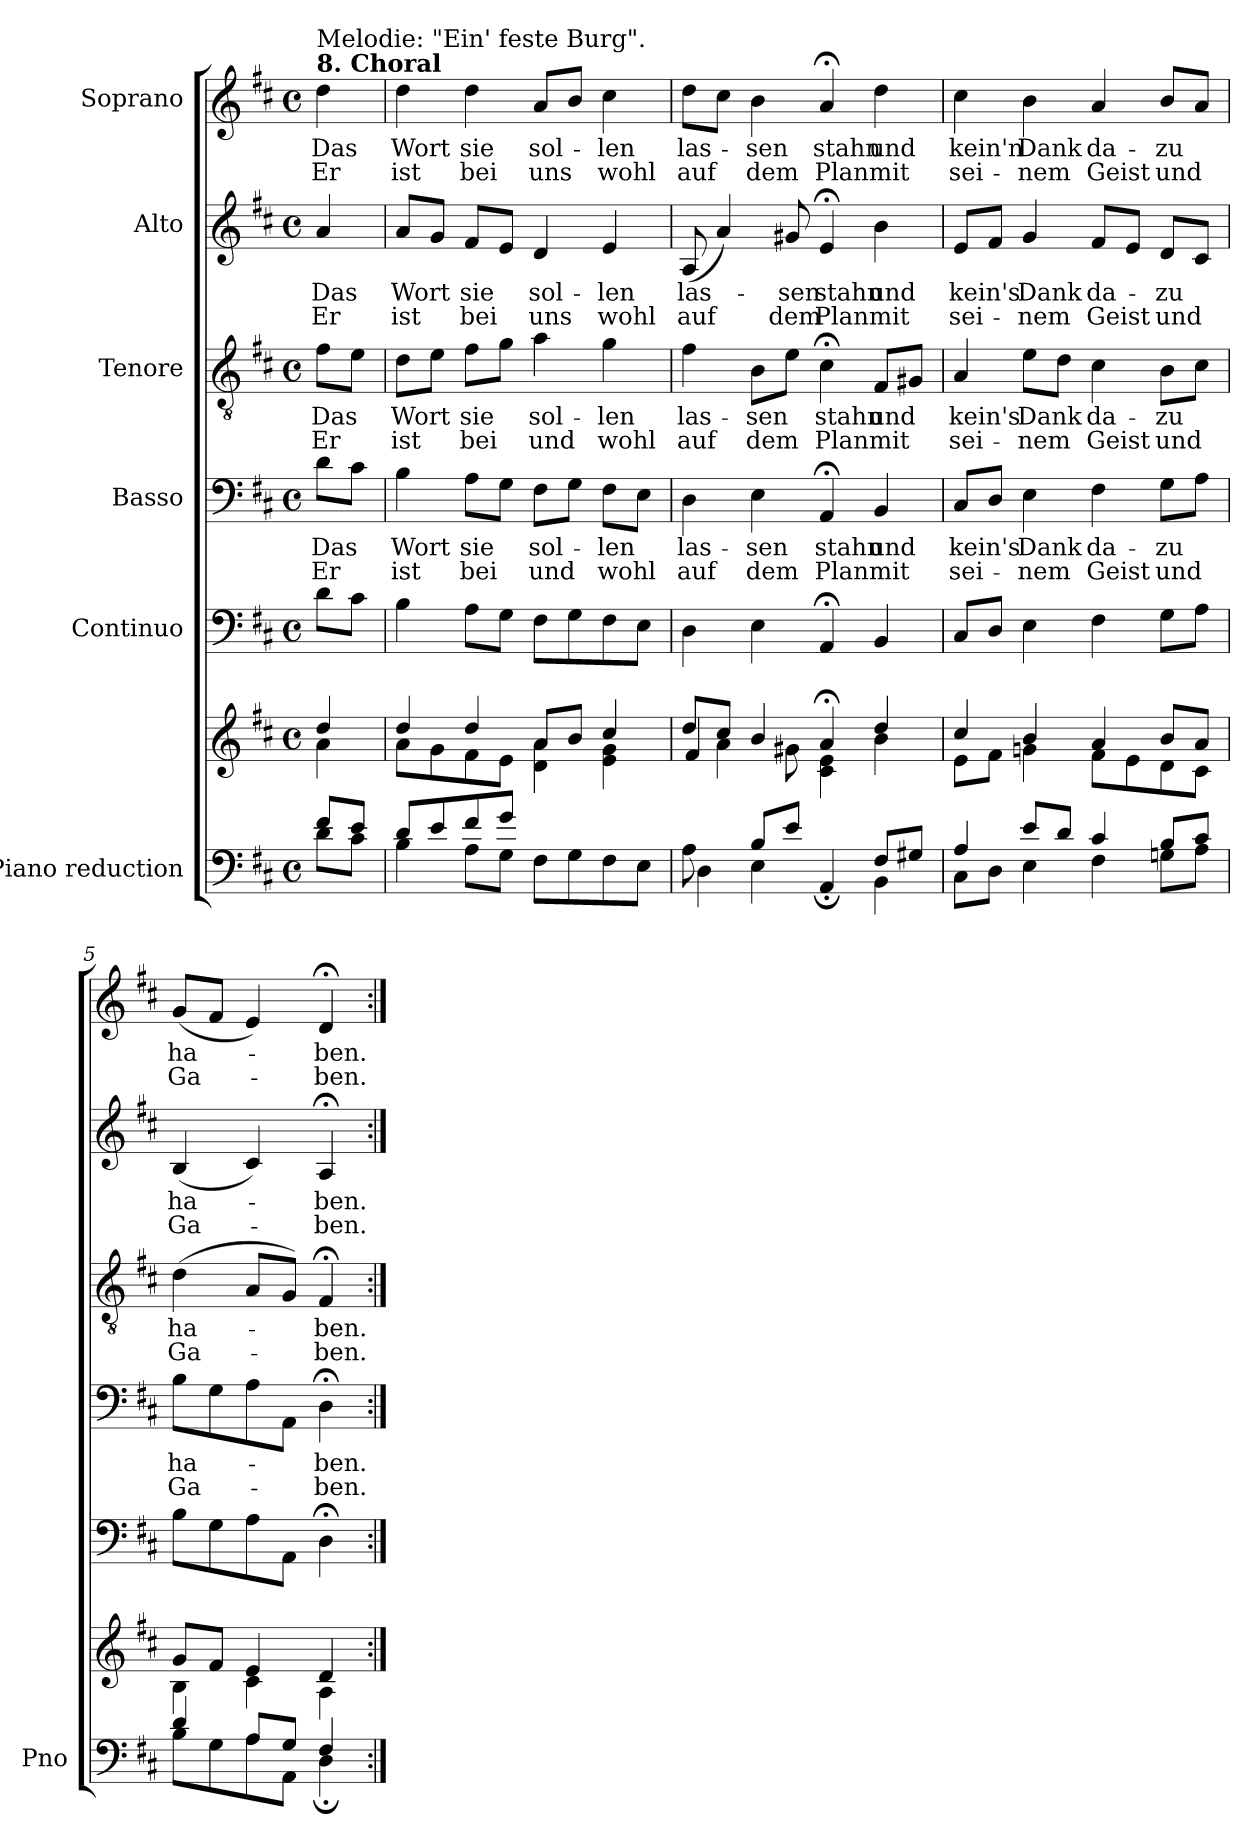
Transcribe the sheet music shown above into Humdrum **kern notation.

**kern	**kern	**kern	**kern	**text	**text	**kern	**text	**text	**kern	**text	**text	**kern	**text	**text
*part6	*part6	*part5	*part4	*part4	*part4	*part3	*part3	*part3	*part2	*part2	*part2	*part1	*part1	*part1
*staff7	*staff6	*staff5	*staff4	*staff4	*staff4	*staff3	*staff3	*staff3	*staff2	*staff2	*staff2	*staff1	*staff1	*staff1
*I"Piano reduction	*	*I"Continuo	*I"Basso	*	*	*I"Tenore	*	*	*I"Alto	*	*	*I"Soprano	*	*
*I'Pno	*	*	*	*	*	*	*	*	*	*	*	*	*	*
*stria5	*stria5	*	*	*	*	*	*	*	*	*	*	*	*	*
*clefF4	*clefG2	*clefF4	*clefF4	*	*	*clefGv2	*	*	*clefG2	*	*	*clefG2	*	*
*k[f#c#]	*k[f#c#]	*k[f#c#]	*k[f#c#]	*	*	*k[f#c#]	*	*	*k[f#c#]	*	*	*k[f#c#]	*	*
*M4/4	*M4/4	*M4/4	*M4/4	*	*	*M4/4	*	*	*M4/4	*	*	*M4/4	*	*
*met(c)	*met(c)	*met(c)	*met(c)	*	*	*met(c)	*	*	*met(c)	*	*	*met(c)	*	*
=1	=1	=1	=1	=1	=1	=1	=1	=1	=1	=1	=1	=1	=1	=1
*^	*^	*	*	*	*	*	*	*	*	*	*	*	*	*
!	!	!	!	!	!	!	!	!	!	!	!	!	!	!LO:TX:a:B:t=8. Choral	!	!
!	!	!	!	!	!	!	!	!	!	!	!	!	!	!LO:TX:a:t=Melodie&colon; "Ein' feste Burg".	!	!
!	!	!	!	!	!	!LO:LY:b	!LO:LY:b	!	!LO:LY:b	!LO:LY:b	!	!LO:LY:b	!LO:LY:b	!	!LO:LY:b	!LO:LY:b
8f#/L	8d\L	4dd/	4a\	8d\L	8d\L	Das	Er	8f#\L	Das	Er	4a/	Das	Er	4dd\	Das	Er
8e/J	8c#\J	.	.	8c#\J	8c#\J	.	.	8e\J	.	.	.	.	.	.	.	.
=2	=2	=2	=2	=2	=2	=2	=2	=2	=2	=2	=2	=2	=2	=2	=2	=2
!	!	!	!	!	!	!LO:LY:b	!LO:LY:b	!	!LO:LY:b	!LO:LY:b	!	!LO:LY:b	!LO:LY:b	!	!LO:LY:b	!LO:LY:b
8d/L	4B\	4dd/	8a\L	4B\	4B\	Wort	ist	8d\L	Wort	ist	8a/L	Wort	ist	4dd\	Wort	ist
8e/	.	.	8g\	.	.	.	.	8e\J	.	.	8g/J	.	.	.	.	.
!	!	!	!	!	!	!LO:LY:b	!LO:LY:b	!	!LO:LY:b	!LO:LY:b	!	!LO:LY:b	!LO:LY:b	!	!LO:LY:b	!LO:LY:b
8f#/	8A\L	4dd/	8f#\	8A\L	8A\L	sie	bei	8f#\L	sie	bei	8f#/L	sie	bei	4dd\	sie	bei
8g/J	8G\J	.	8e\J	8G\J	8G\J	.	.	8g\J	.	.	8e/J	.	.	.	.	.
!	!	!	!	!	!	!LO:LY:b	!LO:LY:b	!	!LO:LY:b	!LO:LY:b	!	!LO:LY:b	!LO:LY:b	!	!LO:LY:b	!LO:LY:b
2ryy	8F#\L	8a/L	4d\ 4a\	8F#\L	8F#\L	sol-	und	4a\	sol-	und	4d/	sol-	uns	8a/L	sol-	uns
.	8G\	8b/J	.	8G\	8G\J	.	.	.	.	.	.	.	.	8b/J	.	.
!	!	!	!	!	!	!LO:LY:b	!LO:LY:b	!	!LO:LY:b	!LO:LY:b	!	!LO:LY:b	!LO:LY:b	!	!LO:LY:b	!LO:LY:b
.	8F#\	4cc#/	4e\ 4g\	8F#\	8F#\L	-len	wohl	4g\	-len	wohl	4e/	-len	wohl	4cc#\	-len	wohl
.	8E\J	.	.	8E\J	8E\J	.	.	.	.	.	.	.	.	.	.	.
=3	=3	=3	=3	=3	=3	=3	=3	=3	=3	=3	=3	=3	=3	=3	=3	=3
*	*^	*	*^	*	*	*	*	*	*	*	*	*	*	*	*	*
!	!	!	!	!	!	!	!	!LO:LY:b	!LO:LY:b	!	!LO:LY:b	!LO:LY:b	!	!LO:LY:b	!LO:LY:b	!	!LO:LY:b	!LO:LY:b
(<8A\	4ryy	4D\	8dd/L	8ryy	4f#/	4D\	4D\	las-	auf	4f#\	las-	auf	(8A/	las-	auf	8dd\L	las-	auf
2..ryy	.	.	8cc#/J	4a\)	.	.	.	.	.	.	.	.	4a/)	.	.	8cc#\J	.	.
!	!	!	!	!	!	!	!	!LO:LY:b	!LO:LY:b	!	!LO:LY:b	!LO:LY:b	!	!	!	!	!LO:LY:b	!LO:LY:b
.	8B/L	4E\	4b/	.	2.ryy	4E\	4E\	-sen	dem	8B\L	-sen	dem	.	.	.	4b\	-sen	dem
!	!	!	!	!	!	!	!	!	!	!	!	!	!	!LO:LY:b	!LO:LY:b	!	!	!
.	8e/J	.	.	8g#X\	.	.	.	.	.	8e\J	.	.	8g#X/	-sen	dem	.	.	.
!	!	!	!	!	!	!	!	!LO:LY:b	!LO:LY:b	!	!LO:LY:b	!LO:LY:b	!	!LO:LY:b	!LO:LY:b	!	!LO:LY:b	!LO:LY:b
.	4AA;/	4ryy	4a;</	4c#\ 4e\	.	4AA;</	4AA;</	stahn	Plan	4c#;<\	stahn	Plan	4e;</	stahn	Plan	4a;</	stahn	Plan
!	!	!	!	!	!	!	!	!LO:LY:b	!LO:LY:b	!	!LO:LY:b	!LO:LY:b	!	!LO:LY:b	!LO:LY:b	!	!LO:LY:b	!LO:LY:b
.	8F#/L	4BB\	4dd/	4b\	.	4BB/	4BB/	und	mit	8F#/L	und	mit	4b\	und	mit	4dd\	und	mit
.	8G#X/J	.	.	.	.	.	.	.	.	8G#X/J	.	.	.	.	.	.	.	.
*	*v	*v	*	*	*	*	*	*	*	*	*	*	*	*	*	*	*	*
*	*	*	*v	*v	*	*	*	*	*	*	*	*	*	*	*	*	*
!!LO:PB:g=z
=4	=4	=4	=4	=4	=4	=4	=4	=4	=4	=4	=4	=4	=4	=4	=4	=4
!	!	!	!	!	!	!LO:LY:b	!LO:LY:b	!	!LO:LY:b	!LO:LY:b	!	!LO:LY:b	!LO:LY:b	!	!LO:LY:b	!LO:LY:b
4A/	8C#\L	4cc#/	8e\L	8C#/L	8C#/L	kein's	sei-	4A/	kein's	sei-	8e/L	kein's	sei-	4cc#\	kein'n	sei-
.	8D\J	.	8f#\J	8D/J	8D/J	.	.	.	.	.	8f#/J	.	.	.	.	.
!	!	!	!	!	!	!LO:LY:b	!LO:LY:b	!	!LO:LY:b	!LO:LY:b	!	!LO:LY:b	!LO:LY:b	!	!LO:LY:b	!LO:LY:b
8e/L	4E\	4b/	4gn\	4E\	4E\	Dank	-nem	8e\L	Dank	-nem	4g/	Dank	-nem	4b\	Dank	nem
8d/J	.	.	.	.	.	.	.	8d\J	.	.	.	.	.	.	.	.
!	!	!	!	!	!	!LO:LY:b	!LO:LY:b	!	!LO:LY:b	!LO:LY:b	!	!LO:LY:b	!LO:LY:b	!	!LO:LY:b	!LO:LY:b
4c#/	4F#\	4a/	8f#\L	4F#\	4F#\	da-	Geist	4c#\	da-	Geist	8f#/L	da-	Geist	4a/	da-	Geist
.	.	.	8e\	.	.	.	.	.	.	.	8e/J	.	.	.	.	.
!	!	!	!	!	!	!LO:LY:b	!LO:LY:b	!	!LO:LY:b	!LO:LY:b	!	!LO:LY:b	!LO:LY:b	!	!LO:LY:b	!LO:LY:b
8B/L	8Gn\L	8b/L	8d\	8G\L	8G\L	-zu	und	8B\L	-zu	und	8d/L	-zu	und	8b/L	zu	und
8c#/J	8A\J	8a/J	8c#\J	8A\J	8A\J	.	.	8c#\J	.	.	8c#/J	.	.	8a/J	.	.
=5	=5	=5	=5	=5	=5	=5	=5	=5	=5	=5	=5	=5	=5	=5	=5	=5
!	!	!	!	!	!	!LO:LY:b	!LO:LY:b	!	!LO:LY:b	!LO:LY:b	!	!LO:LY:b	!LO:LY:b	!	!LO:LY:b	!LO:LY:b
4d/	8B\L	8g/L	4B\	8B\L	8B\L	ha-	Ga-	(4d\	ha-	Ga-	(4B/	ha-	Ga-	(8g/L	ha-	Ga-
.	8G\	8f#/J	.	8G\	8G\	.	.	.	.	.	.	.	.	8f#/J	.	.
8A/L	8A\	4e/	4c#\	8A\	8A\	.	.	8A/L	.	.	4c#/)	.	.	4e/)	.	.
8G/J	8AA\J	.	.	8AA\J	8AA\J	.	.	8G/J)	.	.	.	.	.	.	.	.
!	!	!	!	!	!	!LO:LY:b	!LO:LY:b	!	!LO:LY:b	!LO:LY:b	!	!LO:LY:b	!LO:LY:b	!	!LO:LY:b	!LO:LY:b
4F#/	4D;\	4d/	4A\	4D;<\	4D;<\	-ben.	-ben.	4F#;</	-ben.	-ben.	4A;</	-ben.	-ben.	4d;</	ben.	-ben.
*v	*v	*	*	*	*	*	*	*	*	*	*	*	*	*	*	*
*	*v	*v	*	*	*	*	*	*	*	*	*	*	*	*	*
=:|!	=:|!	=:|!	=:|!	=:|!	=:|!	=:|!	=:|!	=:|!	=:|!	=:|!	=:|!	=:|!	=:|!	=:|!
*-	*-	*-	*-	*-	*-	*-	*-	*-	*-	*-	*-	*-	*-	*-
